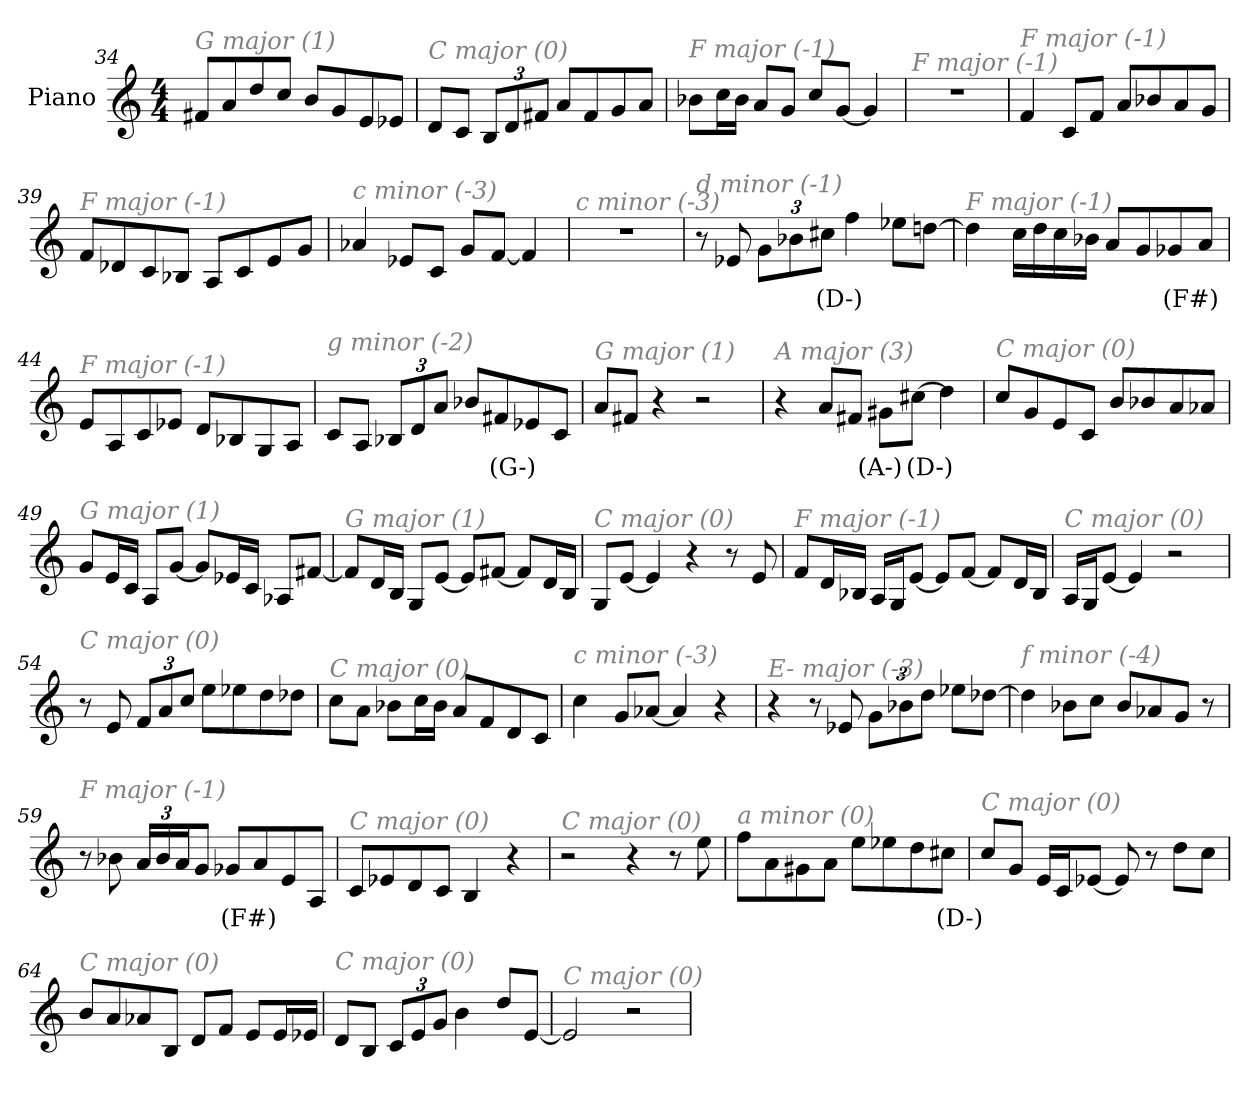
**kern	**text
*part1	*part1
*staff1	*staff1
*I"Piano	*
*I'Pno	*
*clefG2	*
*k[]	*
*M4/4	*
=34	=34
!LO:TX:i:color=#808080:t=G major (1)	!
8f#X/L	.
8a/	.
8dd/	.
8cc/J	.
8b/L	.
8g/	.
8e/	.
8e-X/J	.
!!LO:LB:g=z
=35	=35
!LO:TX:i:color=#808080:t=C major (0)	!
8d/L	.
8c/J	.
*Xbrackettup	*
12B/L	.
12d/	.
12f#X/J	.
8a/L	.
8f#/	.
8g/	.
8a/J	.
=36	=36
!LO:TX:i:color=#808080:t=F major (-1)	!
8b-X\L	.
16cc\L	.
16b-\JJ	.
8a/L	.
8g/J	.
8cc/L	.
[8g/J	.
4g/]	.
=37	=37
!LO:TX:i:color=#808080:t=F major (-1)	!
1r	.
=38	=38
!LO:TX:i:color=#808080:t=F major (-1)	!
4f/	.
8c/L	.
8f/J	.
8a/L	.
8b-X/	.
8a/	.
8g/J	.
!!LO:LB:g=z
=39	=39
!LO:TX:i:color=#808080:t=F major (-1)	!
8f/L	.
8d-X/	.
8c/	.
8B-X/J	.
8A/L	.
8c/	.
8e/	.
8g/J	.
=40	=40
!LO:TX:i:color=#808080:t=c minor (-3)	!
4a-X/	.
8e-X/L	.
8c/J	.
8g/L	.
[8f/J	.
4f/]	.
=41	=41
!LO:TX:i:color=#808080:t=c minor (-3)	!
1r	.
=42	=42
!LO:TX:i:color=#808080:t=d minor (-1)	!
8r	.
8e-X/	.
12g\L	.
12b-X\	.
12cc#Xi\J	(D-)
4ff\	.
8ee-X\L	.
[8ddn\J	.
!!LO:LB:g=z
=43	=43
!LO:TX:i:color=#808080:t=F major (-1)	!
4dd\]	.
16cc\LL	.
16dd\	.
16cc\	.
16b-X\JJ	.
8a/L	.
8g/	.
8g-Xi/	(F#)
8a/J	.
=44	=44
!LO:TX:i:color=#808080:t=F major (-1)	!
8e/L	.
8A/	.
8c/	.
8e-X/J	.
8d/L	.
8B-X/	.
8G/	.
8A/J	.
=45	=45
!LO:TX:i:color=#808080:t=g minor (-2)	!
8c/L	.
8A/J	.
12B-X/L	.
12d/	.
12a/J	.
8b-X/L	.
8f#Xi/	(G-)
8e-X/	.
8c/J	.
=46	=46
!LO:TX:i:color=#808080:t=G major (1)	!
8a/L	.
8f#X/J	.
4r	.
2r	.
!!LO:PB:g=z
=47	=47
!LO:TX:i:color=#808080:t=A major (3)	!
4r	.
8a/L	.
8f#X/J	.
8g#Xi\L	(A-)
[8cc#Xi\J	(D-)
4dd-\]	.
=48	=48
!LO:TX:i:color=#808080:t=C major (0)	!
8cc/L	.
8g/	.
8e/	.
8c/J	.
8b/L	.
8b-X/	.
8a/	.
8a-X/J	.
=49	=49
!LO:TX:i:color=#808080:t=G major (1)	!
8g/L	.
16e/L	.
16c/JJ	.
8A/L	.
[8g/J	.
8g/L]	.
16e-X/L	.
16c/JJ	.
8A-X/L	.
[8f#X/J	.
=50	=50
!LO:TX:i:color=#808080:t=G major (1)	!
8f#/L]	.
16d/L	.
16B/JJ	.
8G/L	.
[8e/J	.
8e/L]	.
[8f#X/J	.
8f#/L]	.
16d/L	.
16B/JJ	.
!!LO:LB:g=z
=51	=51
!LO:TX:i:color=#808080:t=C major (0)	!
8G/L	.
[8e/J	.
4e/]	.
4r	.
8r	.
8e/	.
=52	=52
!LO:TX:i:color=#808080:t=F major (-1)	!
8f/L	.
16d/L	.
16B-X/JJ	.
16A/LL	.
16G/J	.
[8e/J	.
8e/L]	.
[8f/J	.
8f/L]	.
16d/L	.
16B-/JJ	.
=53	=53
!LO:TX:i:color=#808080:t=C major (0)	!
16A/LL	.
16G/J	.
[8e/J	.
4e/]	.
2r	.
=54	=54
!LO:TX:i:color=#808080:t=C major (0)	!
8r	.
8e/	.
12f/L	.
12a/	.
12cc/J	.
8ee\L	.
8ee-X\	.
8dd\	.
8dd-X\J	.
!!LO:LB:g=z
=55	=55
!LO:TX:i:color=#808080:t=C major (0)	!
8cc\L	.
8a\J	.
8b-X\L	.
16cc\L	.
16b-\JJ	.
8a/L	.
8f/	.
8d/	.
8c/J	.
=56	=56
!LO:TX:i:color=#808080:t=c minor (-3)	!
4cc\	.
8g/L	.
[8a-X/J	.
4a-/]	.
4r	.
=57	=57
!LO:TX:i:color=#808080:t=E- major (-3)	!
4r	.
8r	.
8e-X/	.
12g\L	.
12b-X\	.
12dd\J	.
8ee-X\L	.
[8dd-X\J	.
=58	=58
!LO:TX:i:color=#808080:t=f minor (-4)	!
4dd-\]	.
8b-X\L	.
8cc\J	.
8b-/L	.
8a-X/	.
8g/J	.
8r	.
!!LO:LB:g=z
=59	=59
!LO:TX:i:color=#808080:t=F major (-1)	!
8r	.
8b-X\	.
24a/LL	.
24b-/	.
24a/J	.
8g/J	.
8g-Xi/L	(F#)
8a/	.
8e/	.
8A/J	.
=60	=60
!LO:TX:i:color=#808080:t=C major (0)	!
8c/L	.
8e-X/	.
8d/	.
8c/J	.
4B/	.
4r	.
=61	=61
!LO:TX:i:color=#808080:t=C major (0)	!
2r	.
4r	.
8r	.
8ee\	.
=62	=62
!LO:TX:i:color=#808080:t=a minor (0)	!
8ff\L	.
8a\	.
8g#X\	.
8a\J	.
8ee\L	.
8ee-X\	.
8dd\	.
8cc#Xi\J	(D-)
!!LO:LB:g=z
=63	=63
!LO:TX:i:color=#808080:t=C major (0)	!
8cc/L	.
8g/J	.
16e/LL	.
16c/J	.
[8e-X/J	.
8e-/]	.
8r	.
8dd\L	.
8cc\J	.
=64	=64
!LO:TX:i:color=#808080:t=C major (0)	!
8b/L	.
8a/	.
8a-X/	.
8B/J	.
8d/L	.
8f/J	.
8e/L	.
16e/L	.
16e-X/JJ	.
=65	=65
!LO:TX:i:color=#808080:t=C major (0)	!
8d/L	.
8B/J	.
12c/L	.
12e/	.
12g/J	.
4b\	.
8dd/L	.
[8e/J	.
=66	=66
!LO:TX:i:color=#808080:t=C major (0)	!
2e/]	.
2r	.
=	=
*-	*-
